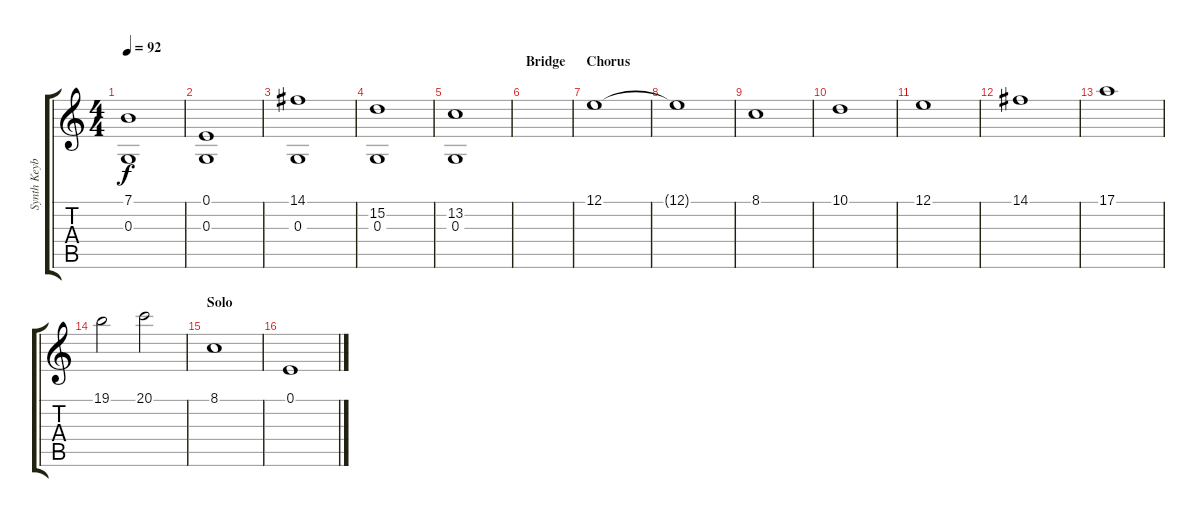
\track ("Synth Keyboard" "Synth Keyb") {instrument fx6goblins}
\staff {score tabs}
\tuning (E4 B3 G3 D3 A2 E2) {hide}
\ts (4 4)
\tempo 92
\clef g2
\ks c
(7.1 0.3).1{dy f} |
(0.1 0.3).1 |
(14.1 0.3).1 |
(15.2 0.3).1 |
(13.2 0.3).1 |
\section ("" "Bridge")
|
\section ("" "Chorus")
12.1.1 |
12.1{t}.1 |
8.1.1 |
10.1.1 |
12.1.1 |
14.1.1 |
17.1.1 |
19.1.2 20.1.2 |
\section ("" "Solo")
8.1.1 |
0.1.1
